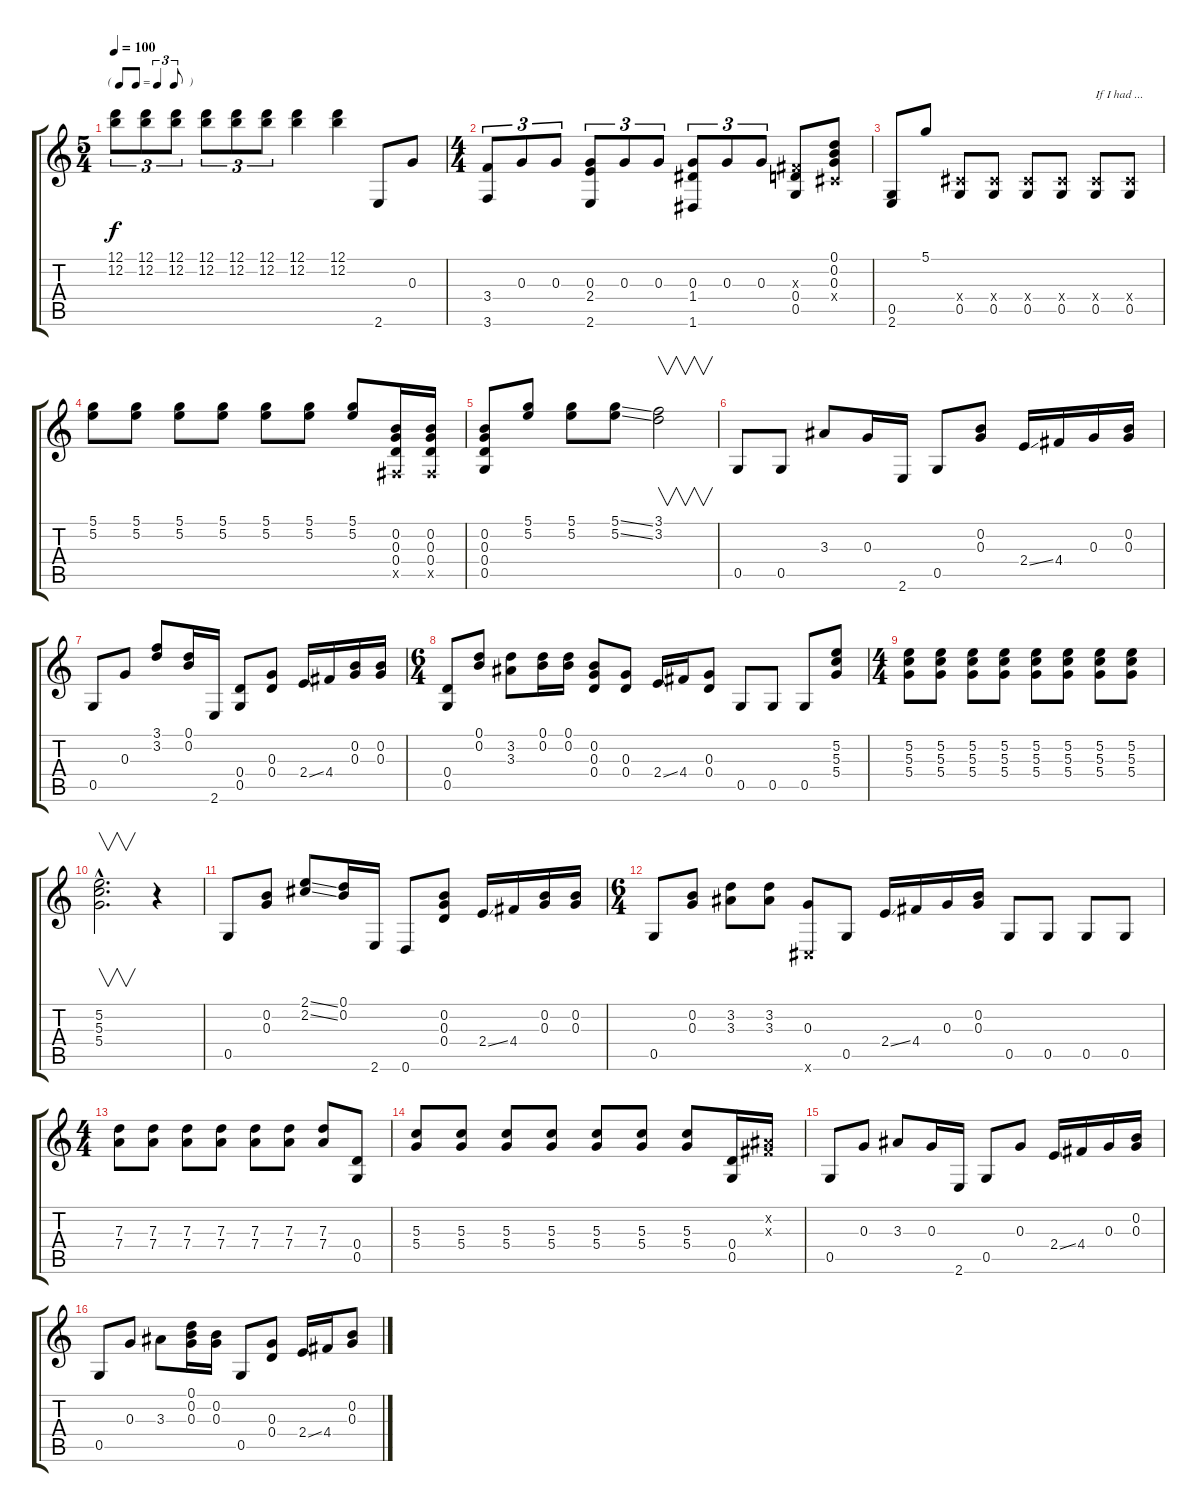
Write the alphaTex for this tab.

\track "" {instrument acousticguitarsteel}
\staff {score tabs}
\tuning (D4 B3 G3 D3 G2 D2) {hide}
\ts (5 4)
\tf triplet8th
\tempo 100
\clef g2
\ks c
(12.1 12.2).8{tu (3 2) dy f instrument acousticguitarsteel} (12.1 12.2).8{tu (3 2)} (12.1 12.2).8{tu (3 2)} (12.1 12.2).8{tu (3 2)} (12.1 12.2).8{tu (3 2)} (12.1 12.2).8{tu (3 2)} (12.1 12.2).4 (12.1 12.2).4 2.6.8 0.3.8 |
\ts (4 4)
(3.4 3.6).8{tu (3 2)} 0.3.8{tu (3 2)} 0.3.8{tu (3 2)} (0.3 2.4 2.6).8{tu (3 2)} 0.3.8{tu (3 2)} 0.3.8{tu (3 2)} (0.3 1.4 1.6).8{tu (3 2)} 0.3.8{tu (3 2)} 0.3.8{tu (3 2)} (-1.3{x} 0.4 0.5).8 (0.1 0.2 0.3 -1.4{x}).8 |
(0.5 2.6).8 5.1.8 (-1.4{x} 0.5).8 (-1.4{x} 0.5).8 (-1.4{x} 0.5).8 (-1.4{x} 0.5).8 (-1.4{x} 0.5).8{txt "If I had ..."} (-1.4{x} 0.5).8 |
(5.1 5.2).8 (5.1 5.2).8 (5.1 5.2).8 (5.1 5.2).8 (5.1 5.2).8 (5.1 5.2).8 (5.1 5.2).8 (0.2 0.3 0.4 -1.5{x}).16 (0.2 0.3 0.4 -1.5{x}).16 |
(0.2 0.3 0.4 0.5).8 (5.1 5.2).8 (5.1 5.2).8 (5.1{ss} 5.2{ss}).8 (3.1 3.2).2{v} |
0.5.8 0.5.8 3.3.8 0.3.16 2.6.16 0.5.8 (0.2 0.3).8 2.4{ss}.16 4.4.16 0.3.16 (0.2 0.3).16 |
0.5.8 0.3.8 (3.1 3.2).8 (0.1 0.2).16 2.6.16 (0.4 0.5).8 (0.3 0.4).8 2.4{ss}.16 4.4.16 (0.2 0.3).16 (0.2 0.3).16 |
\ts (6 4)
(0.4 0.5).8 (0.1 0.2).8 (3.2 3.3).8 (0.1 0.2).16 (0.1 0.2).16 (0.2 0.3 0.4).8 (0.3 0.4).8 2.4{ss}.16 4.4.16 (0.3 0.4).8 0.5.8 0.5.8 0.5.8 (5.2 5.3 5.4).8 |
\ts (4 4)
(5.2 5.3 5.4).8 (5.2 5.3 5.4).8 (5.2 5.3 5.4).8 (5.2 5.3 5.4).8 (5.2 5.3 5.4).8 (5.2 5.3 5.4).8 (5.2 5.3 5.4).8 (5.2 5.3 5.4).8 |
(5.2{hac} 5.3{hac} 5.4{hac}).2{v d} r.4 |
0.5.8 (0.2 0.3).8 (2.1{ss} 2.2{ss}).8 (0.1 0.2).16 2.6.16 0.6.8 (0.2 0.3 0.4).8 2.4{ss}.16 4.4.16 (0.2 0.3).16 (0.2 0.3).16 |
\ts (6 4)
0.5.8 (0.2 0.3).8 (3.2 3.3).8 (3.2 3.3).8 (0.3 -1.6{x}).8 0.5.8 2.4{ss}.16 4.4.16 0.3.16 (0.2 0.3).16 0.5.8 0.5.8 0.5.8 0.5.8 |
\ts (4 4)
(7.3 7.4).8 (7.3 7.4).8 (7.3 7.4).8 (7.3 7.4).8 (7.3 7.4).8 (7.3 7.4).8 (7.3 7.4).8 (0.4 0.5).8 |
(5.3 5.4).8 (5.3 5.4).8 (5.3 5.4).8 (5.3 5.4).8 (5.3 5.4).8 (5.3 5.4).8 (5.3 5.4).8 (0.4 0.5).16 (-1.2{x} -1.3{x}).16 |
0.5.8 0.3.8 3.3.8 0.3.16 2.6.16 0.5.8 0.3.8 2.4{ss}.16 4.4.16 0.3.16 (0.2 0.3).16 |
0.5.8 0.3.8 3.3.8 (0.1 0.2 0.3).16 (0.2 0.3).16 0.5.8 (0.3 0.4).8 2.4{ss}.16 4.4.16 (0.2 0.3).8
